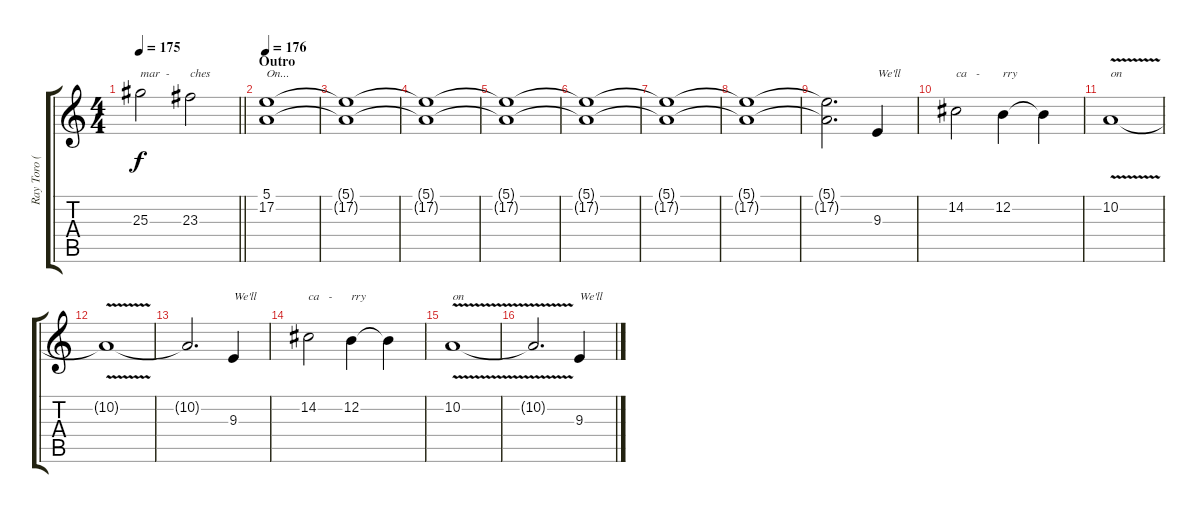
\track ("Ray Toro (backup vocals)" "Ray Toro (") {instrument clarinet}
\staff {score tabs}
\tuning (E4 B3 G3 D3 A2 E2) {hide}
\ts (4 4)
\tempo 175
\clef g2
\barLineRight lightlight
\ks c
25.3.2{txt "mar  -" dy f} 23.3.2{txt "ches"} |
\section ("" "Outro")
\tempo 176
(5.1 17.2).1{txt "On..."} |
(5.1{t} 17.2{t}).1 |
(5.1{t} 17.2{t}).1 |
(5.1{t} 17.2{t}).1 |
(5.1{t} 17.2{t}).1 |
(5.1{t} 17.2{t}).1 |
(5.1{t} 17.2{t}).1 |
(5.1{t} 17.2{t}).2{d} 9.3.4{txt "We'll"} |
14.2.2{txt "ca   -"} 12.2.4{txt "rry"} 12.2{t}.4 |
10.2{v}.1{txt "on"} |
10.2{t}.1 |
10.2{t}.2{d} 9.3.4{txt "We'll"} |
14.2.2{txt "ca   -"} 12.2.4{txt "rry"} 12.2{t}.4 |
10.2{v}.1{txt "on"} |
10.2{t}.2{d} 9.3.4{txt "We'll"}
